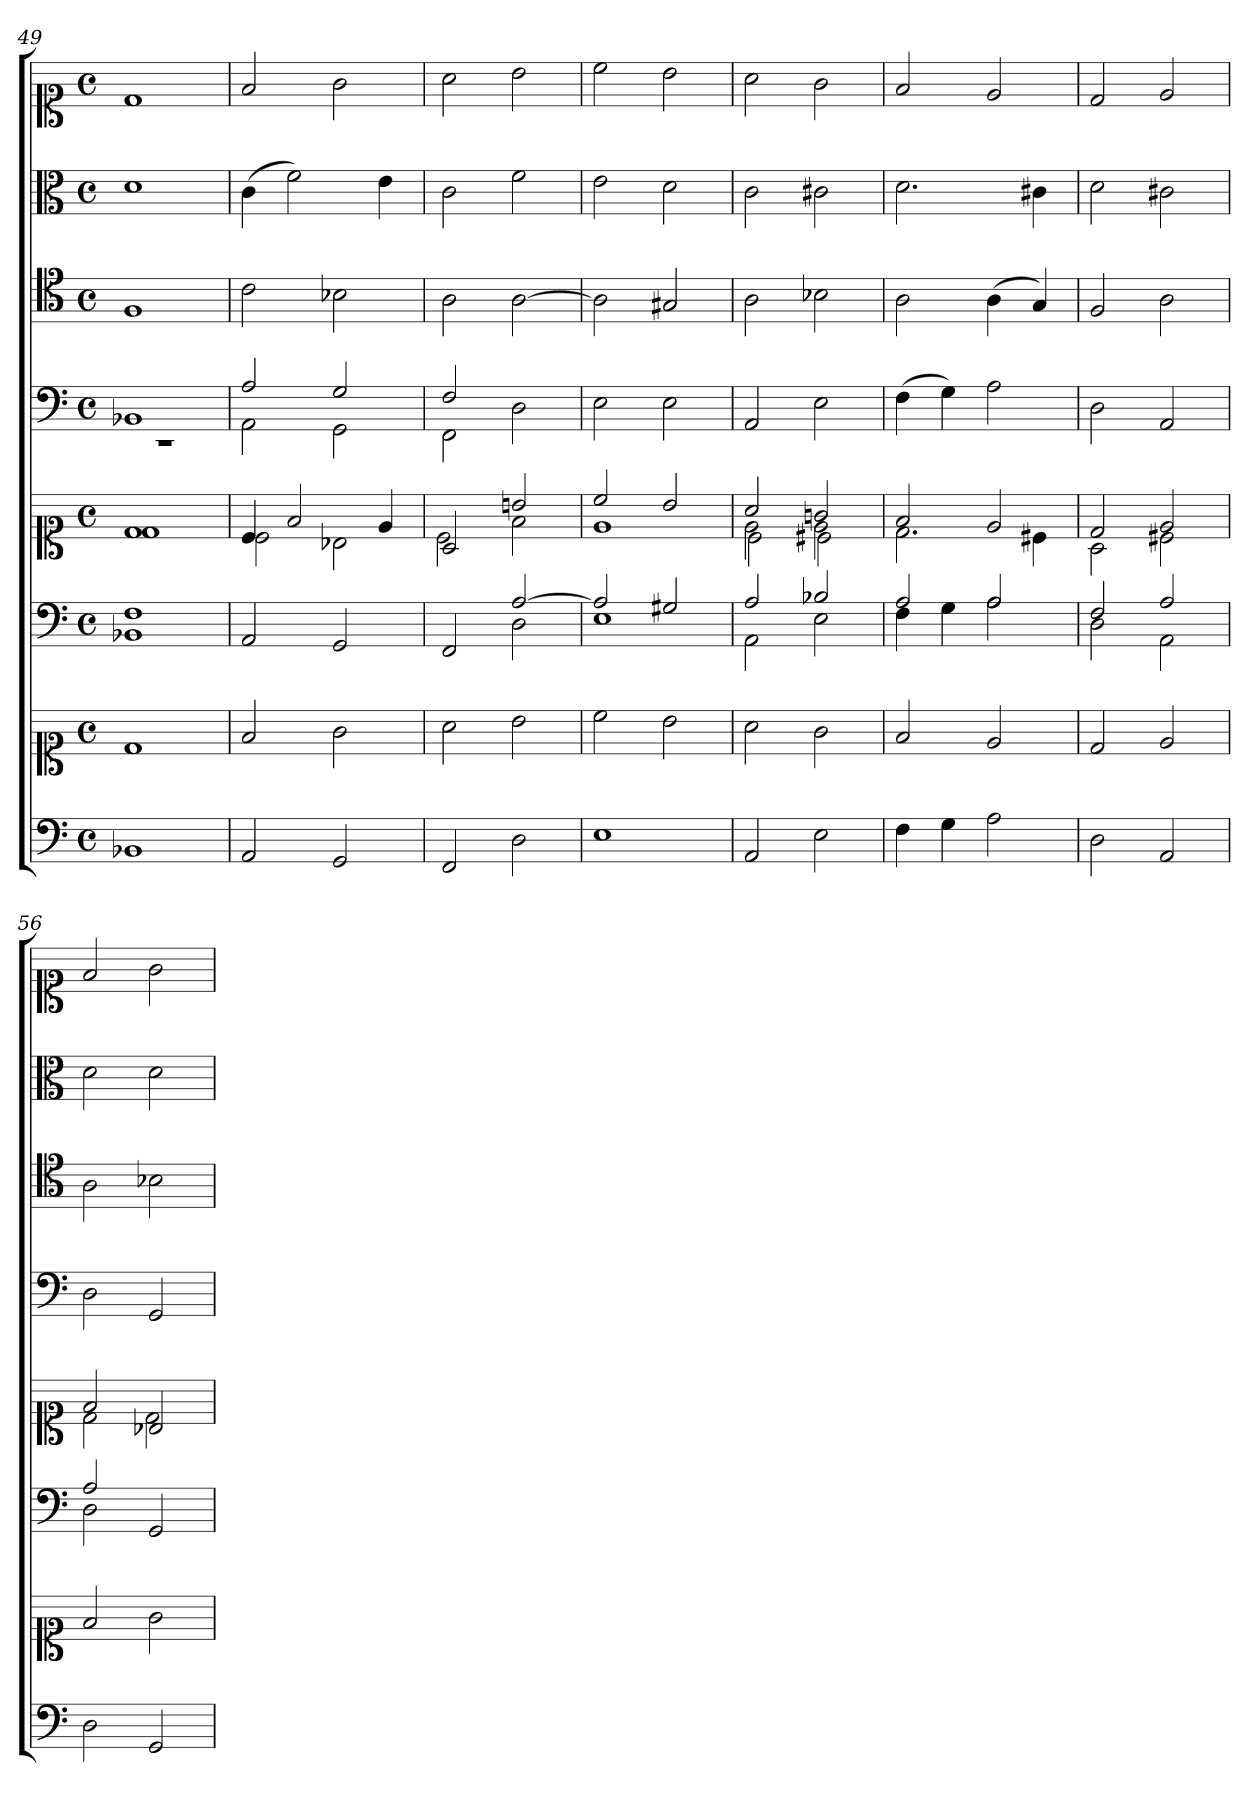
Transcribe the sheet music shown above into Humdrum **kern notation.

**kern	**kern	**kern	**kern	**kern	**kern	**kern	**kern
*part6	*part6	*part5	*part5	*part4	*part3	*part2	*part1
*staff8	*staff7	*staff6	*staff5	*staff4	*staff3	*staff2	*staff1
*clefF4	*clefC1	*clefF4	*clefC1	*clefF4	*clefC4	*clefC3	*clefC1
*k[]	*k[]	*k[]	*k[]	*k[]	*k[]	*k[]	*k[]
*M4/4	*M4/4	*M4/4	*M4/4	*M4/4	*M4/4	*M4/4	*M4/4
*met(c)	*met(c)	*met(c)	*met(c)	*met(c)	*met(c)	*met(c)	*met(c)
=49	=49	=49	=49	=49	=49	=49	=49
*	*	*^	*^	*^	*	*	*
1BB-X	1d	1F	1BB-X	1d	1d	1BB-X	1r	1F	1d	1d
*	*	*v	*v	*	*	*	*	*	*	*
=50	=50	=50	=50	=50	=50	=50	=50	=50	=50
2AA	2f	2AA	4c	2c	2A	2AA	2c	(4c	2f
.	.	.	2f	.	.	.	.	2f)	.
2GG	2g	2GG	.	2B-X	2G	2GG	2B-X	.	2g
.	.	.	4e	.	.	.	.	4e	.
=51	=51	=51	=51	=51	=51	=51	=51	=51	=51
*	*	*^	*	*	*	*	*	*	*
2FF	2a	2ryy	2FF	2A	2c	2F	2FF	2A	2c	2a
2D	2b	[2A	2D	2bn	2f	2D	2ryy	[2A	2f	2b
*	*	*	*	*	*	*v	*v	*	*	*
=52	=52	=52	=52	=52	=52	=52	=52	=52	=52
1E	2cc	2A]	1E	2cc	1e	2E	2A]	2e	2cc
.	2b	2G#X	.	2b	.	2E	2G#X	2d	2b
=53	=53	=53	=53	=53	=53	=53	=53	=53	=53
*	*	*	*	*	*^	*	*	*	*
2AA	2a	2A	2AA	2a	2e	2c\	2AA	2A	2c	2a
2E	2g	2B-X	2E	2gn	2e	2c#X\	2E	2B-X	2c#X	2g
*	*	*	*	*	*v	*v	*	*	*	*
=54	=54	=54	=54	=54	=54	=54	=54	=54	=54
4F	2f	2A	4F	2f	2.d	(4F	2A	2.d	2f
4G	.	.	4G	.	.	4G)	.	.	.
2A	2e	2A	2A	2e	.	2A	(4A	.	2e
.	.	.	.	.	4c#X	.	4G)	4c#X	.
=55	=55	=55	=55	=55	=55	=55	=55	=55	=55
2D	2d	2F	2D	2d	2A	2D	2F	2d	2d
2AA	2e	2A	2AA	2e	2c#X	2AA	2A	2c#X	2e
=56	=56	=56	=56	=56	=56	=56	=56	=56	=56
2D	2f	2A	2D	2f	2d	2D	2A	2d	2f
2GG	2g	2ryy	2GG	2B-X	2d	2GG	2B-X	2d	2g
*	*	*v	*v	*	*	*	*	*	*
*	*	*	*v	*v	*	*	*	*
=	=	=	=	=	=	=	=
*-	*-	*-	*-	*-	*-	*-	*-
